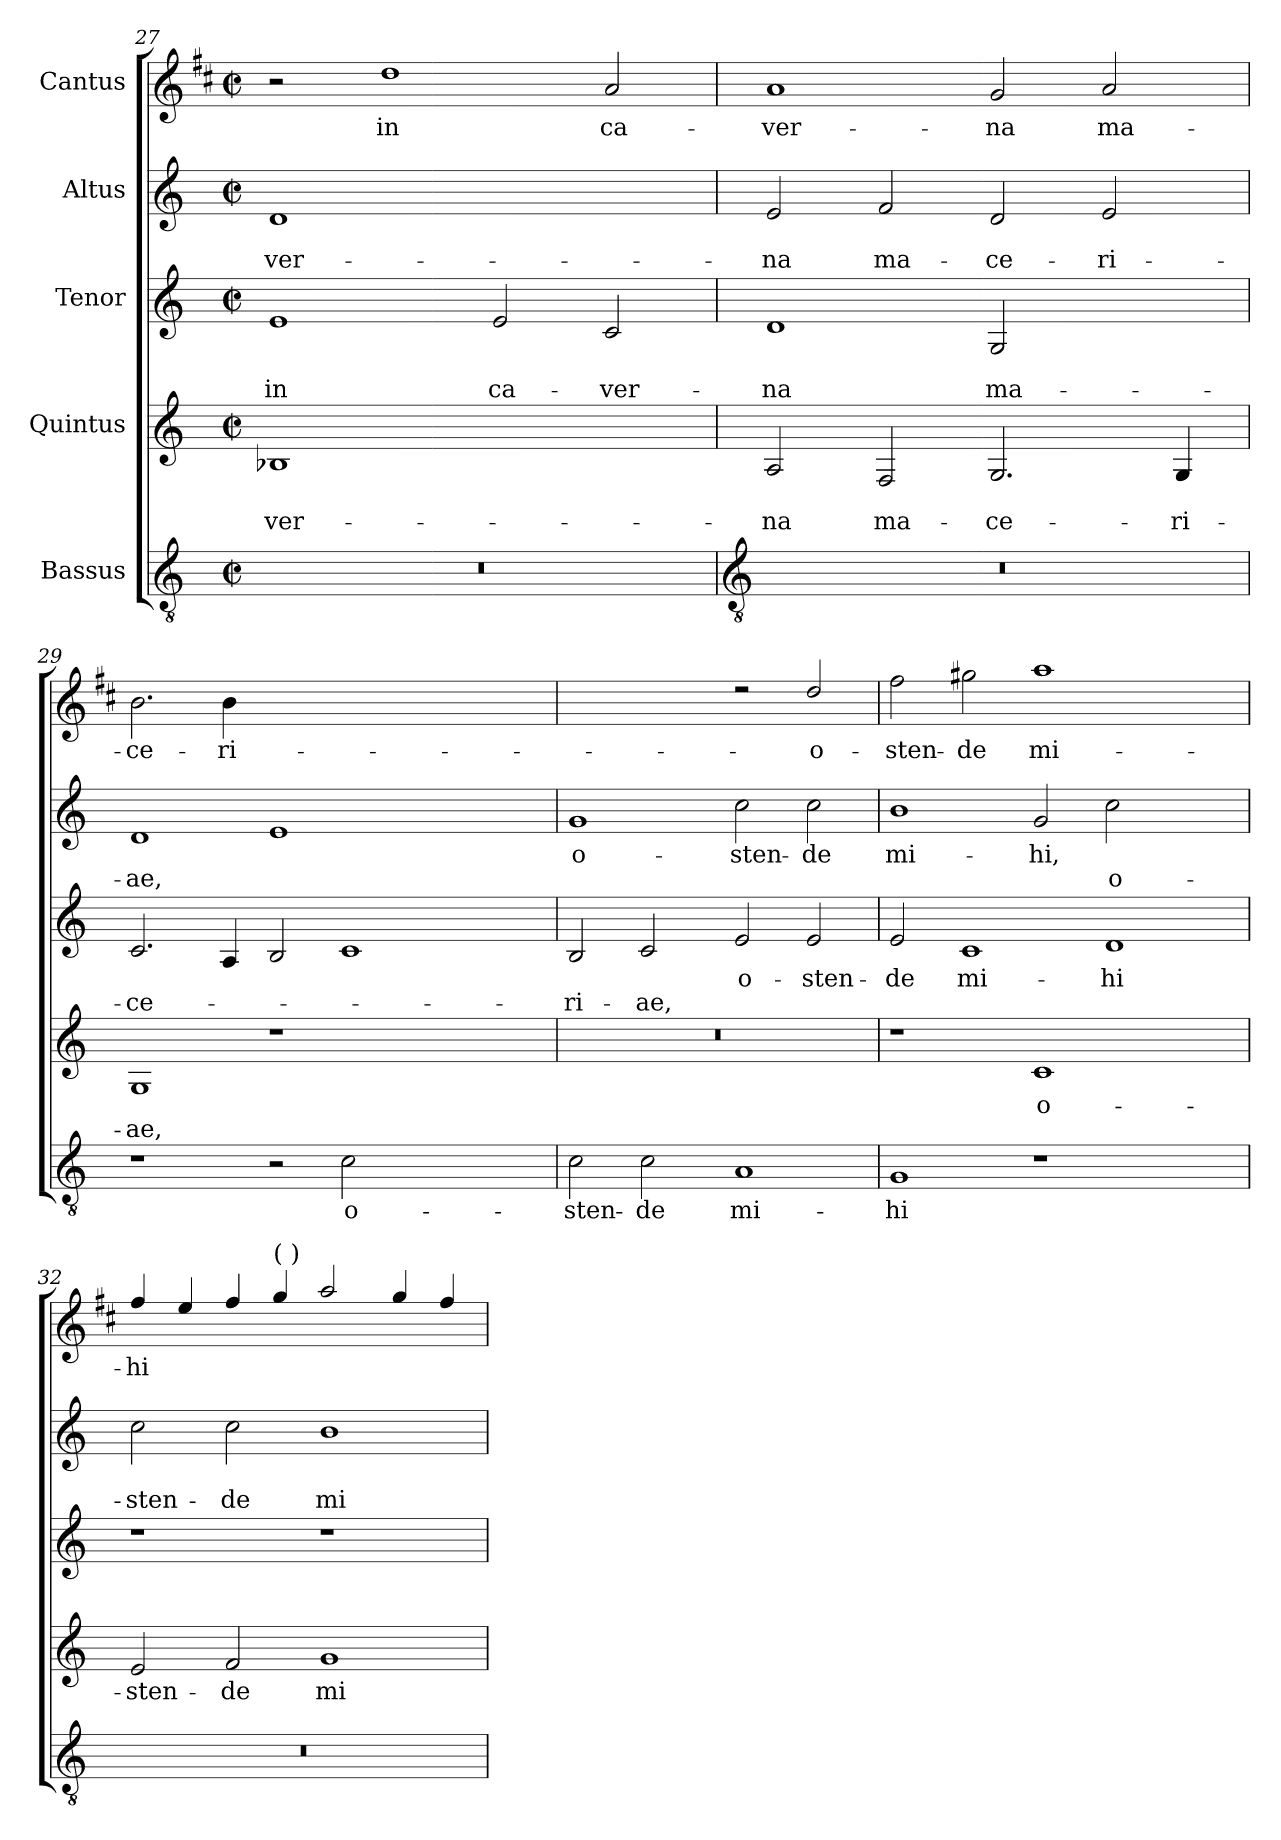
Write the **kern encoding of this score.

**kern	**text	**kern	**text	**text	**kern	**text	**text	**kern	**text	**text	**kern	**text
*part5	*part5	*part4	*part4	*part4	*part3	*part3	*part3	*part2	*part2	*part2	*part1	*part1
*staff5	*staff5	*staff4	*staff4	*staff4	*staff3	*staff3	*staff3	*staff2	*staff2	*staff2	*staff1	*staff1
*I"Bassus	*	*I"Quintus	*	*	*I"Tenor	*	*	*I"Altus	*	*	*I"Cantus	*
*clefGv2	*	*clefG2	*	*	*clefG2	*	*	*clefG2	*	*	*clefG2	*
*	*	*	*	*	*	*	*	*	*	*	*ITrd1c2	*
*k[]	*	*k[]	*	*	*k[]	*	*	*k[]	*	*	*k[]	*
*C:	*	*C:	*	*	*C:	*	*	*C:	*	*	*C:	*
*M4/2	*	*M4/2	*	*	*M4/2	*	*	*M4/2	*	*	*M4/2	*
*met(c|)	*	*met(c|)	*	*	*met(c|)	*	*	*met(c|)	*	*	*met(c|)	*
=27A	=27A	=27A	=27A	=27A	=27A	=27A	=27A	=27A	=27A	=27A	=27A	=27A
!	!	!	!	!LO:LY:b	!	!	!LO:LY:b	!	!	!LO:LY:b	!	!
0r	.	1B-X	.	-ver-	1e	.	in	1d	.	-ver-	2r	.
!	!	!	!	!	!	!	!	!	!	!	!	!LO:LY:b
.	.	.	.	.	.	.	.	.	.	.	1cc	in
!	!	!	!	!	!	!	!LO:LY:b	!	!	!	!	!
.	.	1ryy	.	.	2e	.	ca-	1ryy	.	.	.	.
!	!	!	!	!	!	!	!LO:LY:b	!	!	!	!	!LO:LY:b
.	.	.	.	.	2c	.	-ver-	.	.	.	2g	ca-
!!LO:LB:g=z
=28A	=28A	=28A	=28A	=28A	=28A	=28A	=28A	=28A	=28A	=28A	=28A	=28A
*clefGv2	*	*	*	*	*	*	*	*	*	*	*	*
!	!	!	!	!LO:LY:b	!	!	!LO:LY:b	!	!	!LO:LY:b	!	!LO:LY:b
0r	.	2A	.	-na	1d	.	-na	2e	.	-na	1g	-ver-
!	!	!	!	!LO:LY:b	!	!	!	!	!	!LO:LY:b	!	!
.	.	2F	.	ma-	.	.	.	2f	.	ma-	.	.
!	!	!	!	!LO:LY:b	!	!	!LO:LY:b	!	!	!LO:LY:b	!	!LO:LY:b
.	.	2.G	.	-ce-	2G	.	ma-	2d	.	-ce-	2f	-na
!	!	!	!	!	!	!	!	!	!	!LO:LY:b	!	!LO:LY:b
.	.	.	.	.	2ryy	.	.	2e	.	-ri-	2g	ma-
!	!	!	!	!LO:LY:b	!	!	!	!	!	!	!	!
.	.	4G	.	-ri-	.	.	.	.	.	.	.	.
!!LO:LB:g=z
=29	=29	=29	=29	=29	=29	=29	=29	=29	=29	=29	=29	=29
!	!	!	!	!LO:LY:b	!	!	!LO:LY:b	!	!	!LO:LY:b	!	!LO:LY:b
*	*	*	*	*	*	*	*	*	*	*	*^	*
1r	.	1G	.	-ae,	2.c	.	-ce-	1d	.	-ae,	2.a	0ryy	-ce-
!	!	!	!	!	!	!	!	!	!	!	!	!	!LO:LY:b
.	.	.	.	.	4A	.	.	.	.	.	4a	.	-ri-
!	!	!	!	!	!	!	!	!	!	!	!	!	!LO:LY:b
2r	.	1r	.	.	2B	.	.	1e	.	.	[0gyy	.	-ae,
!	!LO:LY:b	!	!	!	!	!	!	!	!	!	!	!	!
2c	o-	.	.	.	1c	.	.	.	.	.	.	.	.
1ryy	.	1ryy	.	.	.	.	.	1ryy	.	.	.	1ryy	.
.	.	.	.	.	2ryy	.	.	.	.	.	.	.	.
=29	=29	=29	=29	=29	=29	=29	=29	=29	=29	=29	=29	=29	=29
!	!LO:LY:b	!	!	!	!	!	!LO:LY:b	!	!LO:LY:b	!	!	!	!
2c	-sten-	0r	.	.	2B	.	-ri-	1g	o-	.	2.gyy_	0ryy	.
!	!LO:LY:b	!	!	!	!	!	!LO:LY:b	!	!	!	!	!	!
2c	-de	.	.	.	2c	.	-ae,	.	.	.	.	.	.
.	.	.	.	.	.	.	.	.	.	.	4gyy]	.	.
!	!LO:LY:b	!	!	!	!	!LO:LY:b	!	!	!LO:LY:b	!	!	!	!
1A	mi-	.	.	.	2e	o-	.	2cc	-sten-	.	2r	.	.
!	!	!	!	!	!	!LO:LY:b	!	!	!LO:LY:b	!	!	!	!LO:LY:b
.	.	.	.	.	2e	-sten-	.	2cc	-de	.	2cc	.	o-
=31	=31	=31	=31	=31	=31	=31	=31	=31	=31	=31	=31	=31	=31
!	!LO:LY:b	!	!	!	!	!LO:LY:b	!	!	!LO:LY:b	!	!	!	!LO:LY:b
1G	-hi	1r	.	.	2e	-de	.	1b	mi-	.	2ee	0ryy	-sten-
!	!	!	!	!	!	!LO:LY:b	!	!	!	!	!	!	!LO:LY:b
.	.	.	.	.	1c	mi-	.	.	.	.	2ff#X	.	-de
!	!	!	!LO:LY:b	!	!	!	!	!	!LO:LY:b	!	!	!	!LO:LY:b
1r	.	1c	o-	.	.	.	.	2g	-hi,	.	1gg	.	mi-
!	!	!	!	!	!	!LO:LY:b	!	!	!	!LO:LY:b	!	!	!
.	.	.	.	.	1d	-hi	.	2cc	.	o-	.	.	.
2ryy	.	2ryy	.	.	.	.	.	2ryy	.	.	2ryy	2ryy	.
=32	=32	=32	=32	=32	=32	=32	=32	=32	=32	=32	=32	=32	=32
!	!	!	!LO:LY:b	!	!	!	!	!	!	!LO:LY:b	!	!	!LO:LY:b
0r	.	2e	-sten-	.	1r	.	.	2cc	.	-sten-	4ee	0ryy	-hi
.	.	.	.	.	.	.	.	.	.	.	4dd	.	.
!	!	!	!LO:LY:b	!	!	!	!	!	!	!LO:LY:b	!	!	!
.	.	2f	-de	.	.	.	.	2cc	.	-de	4ee	.	.
!	!	!	!	!	!	!	!	!	!	!	!LO:TX:a:t=(  )	!	!
.	.	.	.	.	.	.	.	.	.	.	4ff	.	.
!	!	!	!LO:LY:b	!	!	!	!	!	!	!LO:LY:b	!	!	!
.	.	1g	mi-	.	1r	.	.	1b	.	mi-	2gg	.	.
.	.	.	.	.	.	.	.	.	.	.	4ff	.	.
.	.	.	.	.	.	.	.	.	.	.	4ee	.	.
*	*	*	*	*	*	*	*	*	*	*	*v	*v	*
=	=	=	=	=	=	=	=	=	=	=	=	=
*-	*-	*-	*-	*-	*-	*-	*-	*-	*-	*-	*-	*-
